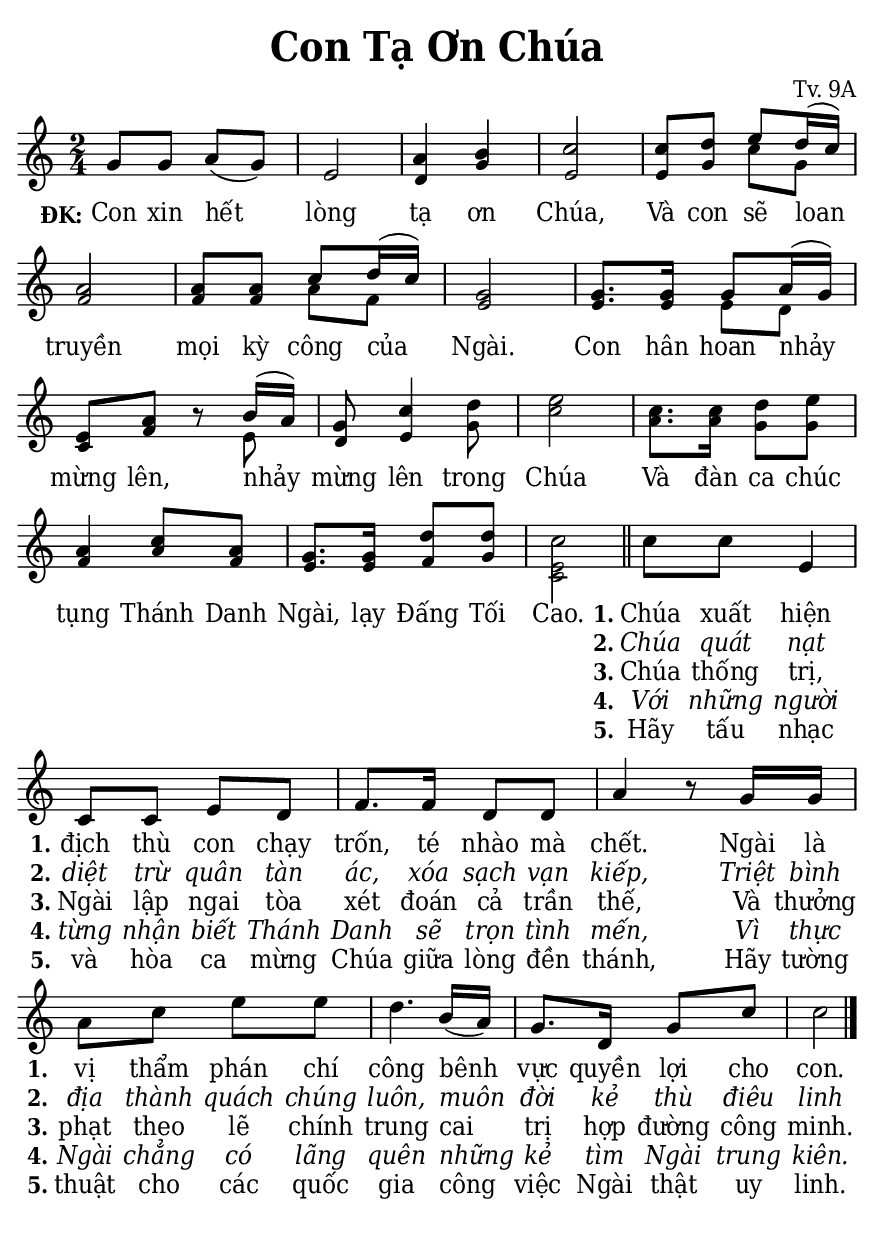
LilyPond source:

% Cài đặt chung\
\version "2.22.1"
\include "english.ly"

\header {
  title = \markup { \fontsize #1 "Con Tạ Ơn Chúa" }
  composer = "Tv. 9A"
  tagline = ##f
}

% Nhạc phiên khúc
nhacPhienKhucSop = \relative c'' {
  <> \tweak extra-offset #'(-6.5 . -2.5) _\markup { \bold "ĐK:" }
  g8 g a (g) |
  e2 |
  a4 b |
  c2 |
  c8 d e d16 (c) |
  a2 |
  a8 a c d16 (c) |
  g2 |
  g8. g16 g8 a16 (g) |
  e8 a r b16 (a) |
  g8 c4 d8 |
  e2 |
  c8. c16 d8 e |
  a,4 c8 a |
  g8. g16 d'8 d |
  \once \stemDown c2 \bar "||"
  
  c8 c e,4 |
  c8 c e d |
  f8. f16 d8 d |
  a'4 r8 g16 g |
  a8 c e e |
  d4. b16 (a) |
  g8. d16 g8 c |
  c2 \bar "|."
}

nhacPhienKhucAlto = \relative c'' {
  g8 g a (g) |
  e2 |
  d4 g |
  e2 |
  e8 g c [g] |
  f2 |
  f8 f a [f] |
  e2 |
  e8. e16 e8 [d] |
  c f r e |
  d e4 g8 |
  c2 |
  a8. a16 g8 g |
  f4 a8 f |
  e8. e16 f8 g |
  <e c>2
}

% Lời phiên khúc
loiPhienKhucSop = \lyrics {
  %\set stanza = "ĐK:"
  Con xin hết lòng tạ ơn Chúa,
  Và con sẽ loan truyền mọi kỳ công của Ngài.
  Con hân hoan nhảy mừng lên,
  nhảy mừng lên trong Chúa
  Và đàn ca chúc tụng Thánh Danh Ngài,
  lạy Đấng Tối Cao.
  <<
    {
      \set stanza = "1."
      Chúa xuất hiện địch thù con chạy trốn,
      té nhào mà chết.
      Ngài là vị thẩm phán chí công
      bênh vực quyền lợi cho con.
    }
    \new Lyrics {
	    \set associatedVoice = "beSop"
	    \set stanza = "2."
      \override Lyrics.LyricText.font-shape = #'italic
	    Chúa quát nạt diệt trừ quân tàn ác,
	    xóa sạch vạn kiếp,
	    Triệt bình địa thành quách chúng luôn,
	    muôn đời kẻ thù điêu linh
    }
    \new Lyrics {
	    \set associatedVoice = "beSop"
	    \set stanza = "3."
	    Chúa thống trị, Ngài lập ngai tòa xét đoán cả trần thế,
	    Và thưởng phạt theo lẽ chính trung
	    cai trị hợp đường công minh.
    }
    \new Lyrics {
	    \set associatedVoice = "beSop"
	    \set stanza = "4."
      \override Lyrics.LyricText.font-shape = #'italic
	    Với những người từng nhận biết Thánh Danh sẽ trọn tình mến,
	    Vì thực Ngài chẳng có lãng quên
	    những kẻ tìm Ngài trung kiên.
    }
    \new Lyrics {
	    \set associatedVoice = "beSop"
	    \set stanza = "5."
	    Hãy tấu nhạc và hòa ca mừng Chúa giữa lòng đền thánh,
	    Hãy tường thuật cho các quốc gia
	    công việc Ngài thật uy linh.
    }
  >>
}

% Dàn trang
\paper {
  #(set-paper-size "a5")
  top-margin = 3\mm
  bottom-margin = 3\mm
  left-margin = 3\mm
  right-margin = 3\mm
  indent = #0
  #(define fonts
	 (make-pango-font-tree "Deja Vu Serif Condensed"
	 		       "Deja Vu Serif Condensed"
			       "Deja Vu Serif Condensed"
			       (/ 20 20)))
  print-page-number = ##f
  page-count = #1
}

TongNhip = {
  \key c \major \time 2/4
  \set Timing.beamExceptions = #'()
  \set Timing.baseMoment = #(ly:make-moment 1/4)
}

% mã nguồn cho những chức năng chưa hỗ trợ trong phiên bản lilypond hiện tại
% cung cấp bởi cộng đồng lilypond khi gửi email đến lilypond-user@gnu.org
% Đổi kích thước nốt cho bè phụ
notBePhu =
#(define-music-function (font-size music) (number? ly:music?)
   (for-some-music
     (lambda (m)
       (if (music-is-of-type? m 'rhythmic-event)
           (begin
             (set! (ly:music-property m 'tweaks)
                   (cons `(font-size . ,font-size)
                         (ly:music-property m 'tweaks)))
             #t)
           #f))
     music)
   music)

% in số phiên khúc trên mỗi dòng
#(define (add-grob-definition grob-name grob-entry)
    (set! all-grob-descriptions
          (cons ((@@ (lily) completize-grob-entry)
                 (cons grob-name grob-entry))
                all-grob-descriptions)))

#(add-grob-definition
   'StanzaNumberSpanner
   `((direction . ,LEFT)
     (font-series . bold)
     (padding . 0.5)
     (side-axis . ,X)
     (stencil . ,ly:text-interface::print)
     (X-offset . ,ly:side-position-interface::x-aligned-side)
     (Y-extent . ,grob::always-Y-extent-from-stencil)
     (meta . ((class . Spanner)
              (interfaces . (font-interface
                             side-position-interface
                             stanza-number-interface
                             text-interface))))))

\layout {
   \context {
     \Global
     \grobdescriptions #all-grob-descriptions
   }
   \context {
     \Score
     \remove Stanza_number_align_engraver
     \consists
       #(lambda (context)
          (let ((texts '())
                (syllables '()))
            (make-engraver
             (acknowledgers
              ((stanza-number-interface engraver grob source-engraver)
                 (set! texts (cons grob texts)))
              ((lyric-syllable-interface engraver grob source-engraver)
                 (set! syllables (cons grob syllables))))
             ((stop-translation-timestep engraver)
                (for-each
                 (lambda (text)
                   (for-each
                    (lambda (syllable)
                      (ly:pointer-group-interface::add-grob text
'side-support-elements syllable))
                    syllables))
                 texts)
                (set! syllables '())))))
   }
   \context {
     \Lyrics
     \remove Stanza_number_engraver
     \consists
       #(lambda (context)
          (let ((text #f)
                (last-stanza #f))
            (make-engraver
             ((process-music engraver)
                (let ((stanza (ly:context-property context 'stanza #f)))
                  (if (and stanza (not (equal? stanza last-stanza)))
                      (let ((column (ly:context-property context
'currentCommandColumn)))
                        (set! last-stanza stanza)
                        (if text
                            (ly:spanner-set-bound! text RIGHT column))

                        (set! text (ly:engraver-make-grob engraver
'StanzaNumberSpanner '()))
                        (ly:grob-set-property! text 'text stanza)
                        (ly:spanner-set-bound! text LEFT column)))))
             ((finalize engraver)
                (if text
                    (let ((column (ly:context-property context
'currentCommandColumn)))
                      (ly:spanner-set-bound! text RIGHT column)))))))
     \override StanzaNumberSpanner.horizon-padding = 10000
   }
}
% kết thúc mã nguồn

\score {
  \new ChoirStaff <<
    \new Staff \with {
        \consists "Merge_rests_engraver"
        printPartCombineTexts = ##f
      }
      <<
      \new Voice \TongNhip \partCombine 
        \nhacPhienKhucSop
        \notBePhu -1 { \nhacPhienKhucAlto }
      \new NullVoice = beSop \nhacPhienKhucSop
      \new Lyrics \lyricsto beSop \loiPhienKhucSop
      >>
  >>
  \layout {
    \override Lyrics.LyricSpace.minimum-distance = #1
    \override Score.BarNumber.break-visibility = ##(#f #f #f)
    \override Score.SpacingSpanner.uniform-stretching = ##t
  } 
}
